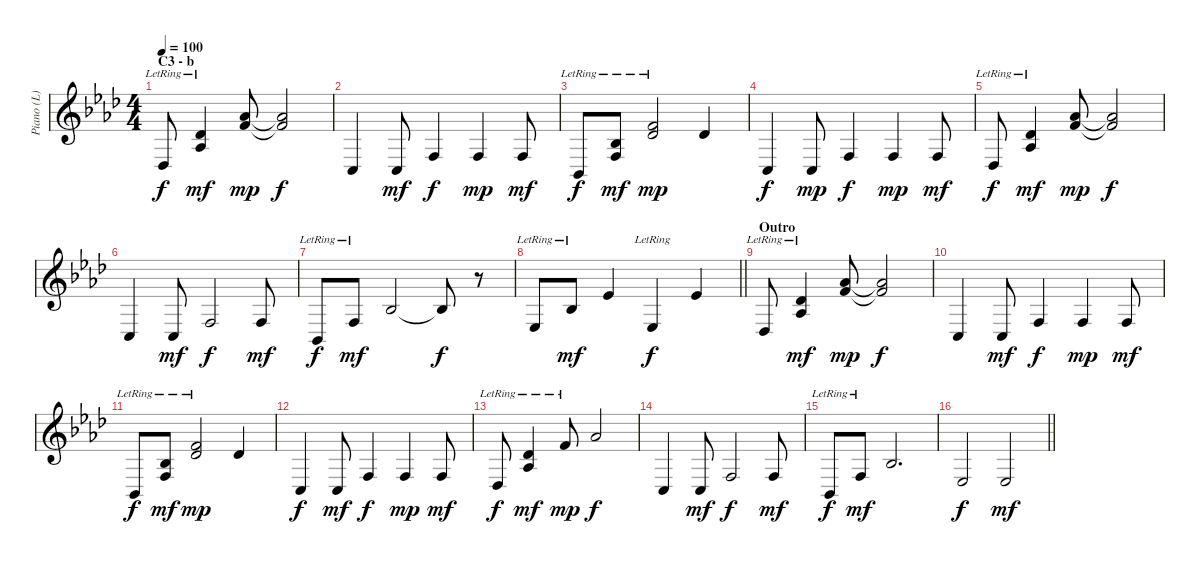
\track ("Piano (L)" "Piano (L)") {instrument acousticgrandpiano}
\staff {score}
\tuning (E4 B3 G3 D3 A2 E2 B1) {hide}
\ts (4 4)
\section ("" "C3 - b")
\tempo 100
\clef g2
\ks ab
4.5{lr}.8{dy f} (2.2{lr} 1.3{lr}).4{dy mf} (4.1 6.2).8{dy mp} (4.1{t} 6.2{t}).2{dy f} |
3.5.4 3.5.8{dy mf} 3.4.4{dy f} 3.4.4{dy mp} 3.4.8{dy mf} |
1.5{lr}.8{dy f} (3.3{lr} 3.4{lr}).8{dy mf} (1.1 2.2{lr}).2{dy mp} 2.2.4 |
3.5.4{dy f} 3.5.8{dy mp} 3.4.4{dy f} 3.4.4{dy mp} 3.4.8{dy mf} |
4.5{lr}.8{dy f} (2.2{lr} 1.3{lr}).4{dy mf} (4.1 6.2).8{dy mp} (4.1{t} 6.2{t}).2{dy f} |
3.5.4 3.5.8{dy mf} 3.4.2{dy f} 3.4.8{dy mf} |
1.5{lr}.8{dy f} 3.4{lr}.8{dy mf} 3.3.2 3.3{t}.8{dy f} r.8 |
\barLineRight lightlight
1.4{lr}.8 3.3{lr}.8{dy mf} 4.2.4 1.4{lr}.4{dy f} 4.2.4 |
\section ("" "Outro")
4.5{lr}.8 (2.2{lr} 1.3{lr}).4{dy mf} (4.1 6.2).8{dy mp} (4.1{t} 6.2{t}).2{dy f} |
3.5.4 3.5.8{dy mf} 3.4.4{dy f} 3.4.4{dy mp} 3.4.8{dy mf} |
1.5{lr}.8{dy f} (3.3{lr} 3.4{lr}).8{dy mf} (1.1 2.2{lr}).2{dy mp} 2.2.4 |
3.5.4{dy f} 3.5.8{dy mf} 3.4.4{dy f} 3.4.4{dy mp} 3.4.8{dy mf} |
4.5{lr}.8{dy f} (2.2{lr} 1.3{lr}).4{dy mf} 6.2{lr}.8{dy mp} 4.1.2{dy f} |
3.5.4 3.5.8{dy mf} 3.4.2{dy f} 3.4.8{dy mf} |
1.5{lr}.8{dy f} 3.4{lr}.8{dy mf} 3.3.2{d} |
\barLineRight lightlight
1.4.2{dy f} 1.4.2{dy mf}
